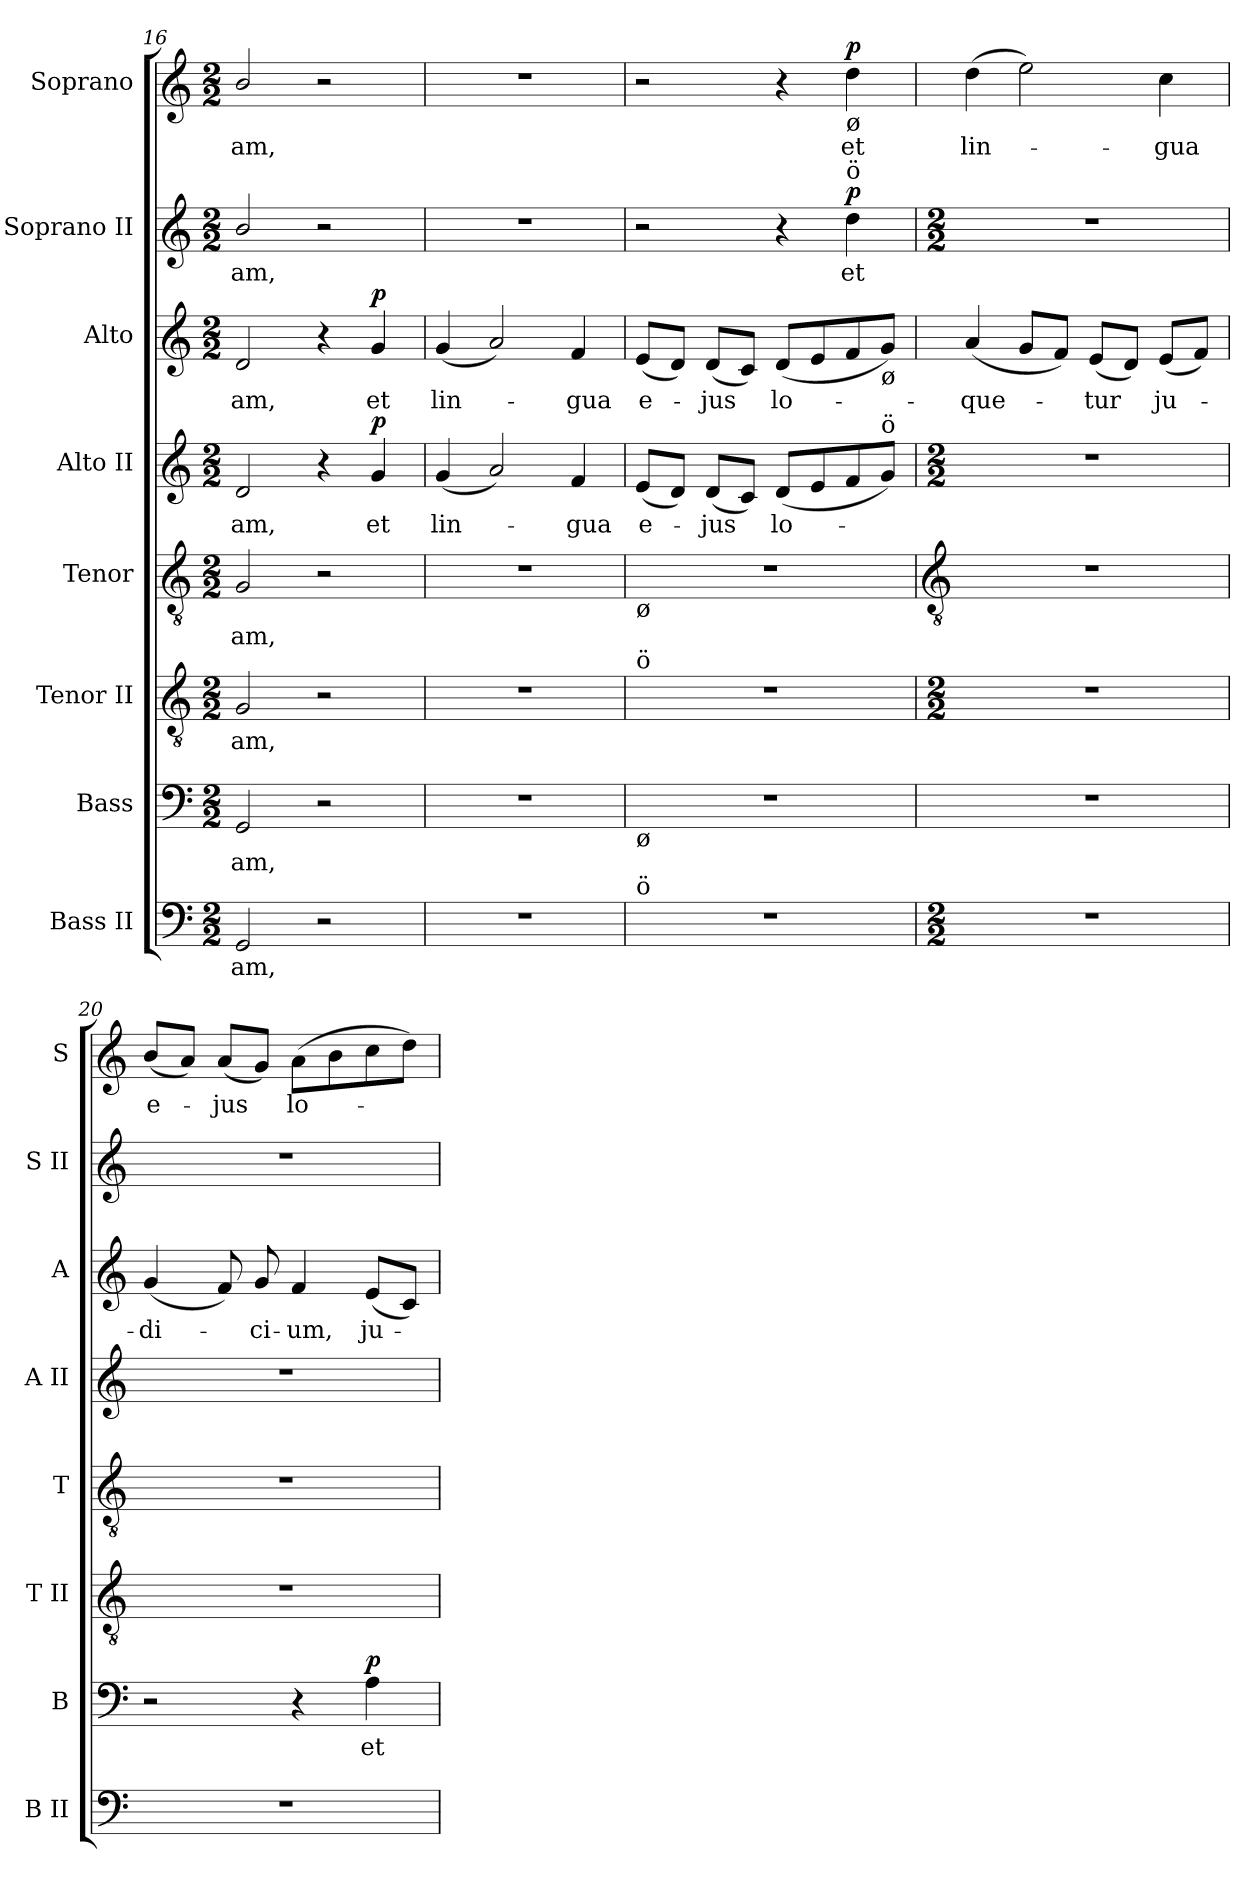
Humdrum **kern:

**kern	**text	**kern	**text	**dynam	**kern	**text	**kern	**text	**kern	**text	**dynam	**kern	**text	**dynam	**kern	**text	**dynam	**kern	**text	**dynam
*part8	*part8	*part7	*part7	*part7	*part6	*part6	*part5	*part5	*part4	*part4	*part4	*part3	*part3	*part3	*part2	*part2	*part2	*part1	*part1	*part1
*staff8	*staff8	*staff7	*staff7	*staff7	*staff6	*staff6	*staff5	*staff5	*staff4	*staff4	*staff4	*staff3	*staff3	*staff3	*staff2	*staff2	*staff2	*staff1	*staff1	*staff1
*I"Bass II	*	*I"Bass	*	*	*I"Tenor II	*	*I"Tenor	*	*I"Alto II	*	*	*I"Alto	*	*	*I"Soprano II	*	*	*I"Soprano	*	*
*I'B II	*	*I'B	*	*	*I'T II	*	*I'T	*	*I'A II	*	*	*I'A	*	*	*I'S II	*	*	*I'S	*	*
*clefF4	*	*clefF4	*	*	*clefGv2	*	*clefGv2	*	*clefG2	*	*	*clefG2	*	*	*clefG2	*	*	*clefG2	*	*
*k[]	*	*k[]	*	*	*k[]	*	*k[]	*	*k[]	*	*	*k[]	*	*	*k[]	*	*	*k[]	*	*
*C:	*	*C:	*	*	*C:	*	*C:	*	*C:	*	*	*C:	*	*	*C:	*	*	*C:	*	*
*M2/2	*	*M2/2	*	*	*M2/2	*	*M2/2	*	*M2/2	*	*	*M2/2	*	*	*M2/2	*	*	*M2/2	*	*
=16	=16	=16	=16	=16	=16	=16	=16	=16	=16	=16	=16	=16	=16	=16	=16	=16	=16	=16	=16	=16
!	!LO:LY:b	!	!LO:LY:b	!	!	!LO:LY:b	!	!LO:LY:b	!	!LO:LY:b	!	!	!LO:LY:b	!	!	!LO:LY:b	!	!	!LO:LY:b	!
2GG	-am,	2GG	-am,	.	2G	-am,	2G	-am,	2d	-am,	.	2d	-am,	.	2b/	-am,	.	2b/	-am,	.
2r	.	2r	.	.	2r	.	2r	.	4r	.	.	4r	.	.	2r	.	.	2r	.	.
!	!	!	!	!	!	!	!	!	!	!LO:LY:b	!LO:DY:b	!	!LO:LY:b	!LO:DY:b	!	!	!	!	!	!
.	.	.	.	.	.	.	.	.	4g	et	p	4g	et	p	.	.	.	.	.	.
=17	=17	=17	=17	=17	=17	=17	=17	=17	=17	=17	=17	=17	=17	=17	=17	=17	=17	=17	=17	=17
!	!	!	!	!	!	!	!	!	!	!LO:LY:b	!	!	!LO:LY:b	!	!	!	!	!	!	!
1r	.	1r	.	.	1r	.	1r	.	(<4g	lin-	.	(<4g	lin-	.	1r	.	.	1r	.	.
.	.	.	.	.	.	.	.	.	2a)	.	.	2a)	.	.	.	.	.	.	.	.
!	!	!	!	!	!	!	!	!	!	!LO:LY:b	!	!	!LO:LY:b	!	!	!	!	!	!	!
.	.	.	.	.	.	.	.	.	4f	gua	.	4f	gua	.	.	.	.	.	.	.
=18	=18	=18	=18	=18	=18	=18	=18	=18	=18	=18	=18	=18	=18	=18	=18	=18	=18	=18	=18	=18
!	!	!	!	!	!	!	!LO:TX:b:t=ø	!	!	!	!	!	!	!	!	!	!	!	!	!
!	!	!	!	!	!LO:TX:a:t=ö	!	!	!	!	!	!	!	!	!	!	!	!	!	!	!
!	!	!LO:TX:b:t=ø	!	!	!	!	!	!	!	!	!	!	!	!	!	!	!	!	!	!
!LO:TX:a:t=ö	!	!	!	!	!	!	!	!	!	!	!	!	!	!	!	!	!	!	!	!
!	!	!	!	!	!	!	!	!	!	!LO:LY:b	!	!	!LO:LY:b	!	!	!	!	!	!	!
1r	.	1r	.	.	1r	.	1r	.	(<8eL	e-	.	(<8eL	e-	.	2r	.	.	2r	.	.
.	.	.	.	.	.	.	.	.	8dJ)	.	.	8dJ)	.	.	.	.	.	.	.	.
!	!	!	!	!	!	!	!	!	!	!LO:LY:b	!	!	!LO:LY:b	!	!	!	!	!	!	!
.	.	.	.	.	.	.	.	.	(<8dL	jus	.	(<8dL	jus	.	.	.	.	.	.	.
.	.	.	.	.	.	.	.	.	8cJ)	.	.	8cJ)	.	.	.	.	.	.	.	.
!	!	!	!	!	!	!	!	!	!	!LO:LY:b	!	!	!LO:LY:b	!	!	!	!	!	!	!
.	.	.	.	.	.	.	.	.	(<8dL	lo-	.	(<8dL	lo-	.	4r	.	.	4r	.	.
.	.	.	.	.	.	.	.	.	8e	.	.	8e	.	.	.	.	.	.	.	.
!	!	!	!	!	!	!	!	!	!	!	!	!	!	!	!	!	!	!LO:TX:b:t=ø	!	!
!	!	!	!	!	!	!	!	!	!	!	!	!	!	!	!LO:TX:a:t=ö	!	!	!	!	!
!	!	!	!	!	!	!	!	!	!	!	!	!	!	!	!	!LO:LY:b	!LO:DY:b	!	!LO:LY:b	!LO:DY:b
.	.	.	.	.	.	.	.	.	8f	.	.	8f	.	.	4dd	et	p	4dd	et	p
!	!	!	!	!	!	!	!	!	!	!	!	!LO:TX:b:t=ø	!	!	!	!	!	!	!	!
!	!	!	!	!	!	!	!	!	!LO:TX:a:t=ö	!	!	!	!	!	!	!	!	!	!	!
.	.	.	.	.	.	.	.	.	8gJ)	.	.	8gJ)	.	.	.	.	.	.	.	.
!!LO:LB:g=z
=19	=19	=19	=19	=19	=19	=19	=19	=19	=19	=19	=19	=19	=19	=19	=19	=19	=19	=19	=19	=19
*	*	*	*	*	*	*	*clefGv2	*	*	*	*	*	*	*	*	*	*	*	*	*
*M2/2	*	*	*	*	*M2/2	*	*	*	*M2/2	*	*	*	*	*	*M2/2	*	*	*	*	*
!	!	!	!	!	!	!	!	!	!	!	!	!	!LO:LY:b	!	!	!	!	!	!LO:LY:b	!
1r	.	1r	.	.	1r	.	1r	.	1r	.	.	(<4a	que-	.	1r	.	.	(>4dd	lin-	.
.	.	.	.	.	.	.	.	.	.	.	.	8gL	.	.	.	.	.	2ee)	.	.
.	.	.	.	.	.	.	.	.	.	.	.	8fJ)	.	.	.	.	.	.	.	.
!	!	!	!	!	!	!	!	!	!	!	!	!	!LO:LY:b	!	!	!	!	!	!	!
.	.	.	.	.	.	.	.	.	.	.	.	(<8eL	tur	.	.	.	.	.	.	.
.	.	.	.	.	.	.	.	.	.	.	.	8dJ)	.	.	.	.	.	.	.	.
!	!	!	!	!	!	!	!	!	!	!	!	!	!LO:LY:b	!	!	!	!	!	!LO:LY:b	!
.	.	.	.	.	.	.	.	.	.	.	.	(<8eL	ju-	.	.	.	.	4cc	gua	.
.	.	.	.	.	.	.	.	.	.	.	.	8fJ)	.	.	.	.	.	.	.	.
=20	=20	=20	=20	=20	=20	=20	=20	=20	=20	=20	=20	=20	=20	=20	=20	=20	=20	=20	=20	=20
!	!	!	!	!	!	!	!	!	!	!	!	!	!LO:LY:b	!	!	!	!	!	!LO:LY:b	!
1r	.	2r	.	.	1r	.	1r	.	1r	.	.	(<4g	di-	.	1r	.	.	(<8bL	e-	.
.	.	.	.	.	.	.	.	.	.	.	.	.	.	.	.	.	.	8aJ)	.	.
!	!	!	!	!	!	!	!	!	!	!	!	!	!	!	!	!	!	!	!LO:LY:b	!
.	.	.	.	.	.	.	.	.	.	.	.	8f)	.	.	.	.	.	(<8aL	jus	.
!	!	!	!	!	!	!	!	!	!	!	!	!	!LO:LY:b	!	!	!	!	!	!	!
.	.	.	.	.	.	.	.	.	.	.	.	8g	ci-	.	.	.	.	8gJ)	.	.
!	!	!	!	!	!	!	!	!	!	!	!	!	!LO:LY:b	!	!	!	!	!	!LO:LY:b	!
.	.	4r	.	.	.	.	.	.	.	.	.	4f	-um,	.	.	.	.	(>8aL	lo-	.
.	.	.	.	.	.	.	.	.	.	.	.	.	.	.	.	.	.	8b	.	.
!	!	!	!LO:LY:b	!LO:DY:b	!	!	!	!	!	!	!	!	!LO:LY:b	!	!	!	!	!	!	!
.	.	4A	et	p	.	.	.	.	.	.	.	(<8eL	ju-	.	.	.	.	8cc	.	.
.	.	.	.	.	.	.	.	.	.	.	.	8cJ)	.	.	.	.	.	8ddJ)	.	.
=	=	=	=	=	=	=	=	=	=	=	=	=	=	=	=	=	=	=	=	=
*-	*-	*-	*-	*-	*-	*-	*-	*-	*-	*-	*-	*-	*-	*-	*-	*-	*-	*-	*-	*-
